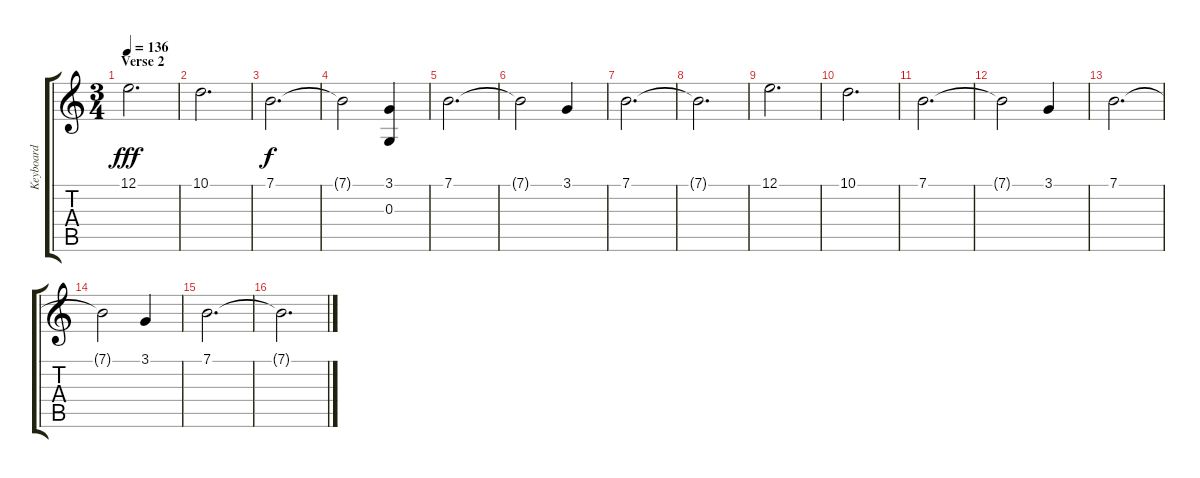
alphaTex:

\track ("Keyboard" "Keyboard") {instrument stringensemble1}
\staff {score tabs}
\tuning (E4 B3 G3 D3 A2 E2) {hide}
\ts (3 4)
\section ("" "Verse 2")
\tempo 136
\clef g2
\ks c
12.1.2{d dy fff} |
10.1.2{d} |
7.1.2{d dy f} |
7.1{t}.2 (3.1 0.3).4 |
7.1.2{d} |
7.1{t}.2 3.1.4 |
7.1.2{d} |
7.1{t}.2{d} |
12.1.2{d} |
10.1.2{d} |
7.1.2{d} |
7.1{t}.2 3.1.4 |
7.1.2{d} |
7.1{t}.2 3.1.4 |
7.1.2{d} |
7.1{t}.2{d}
